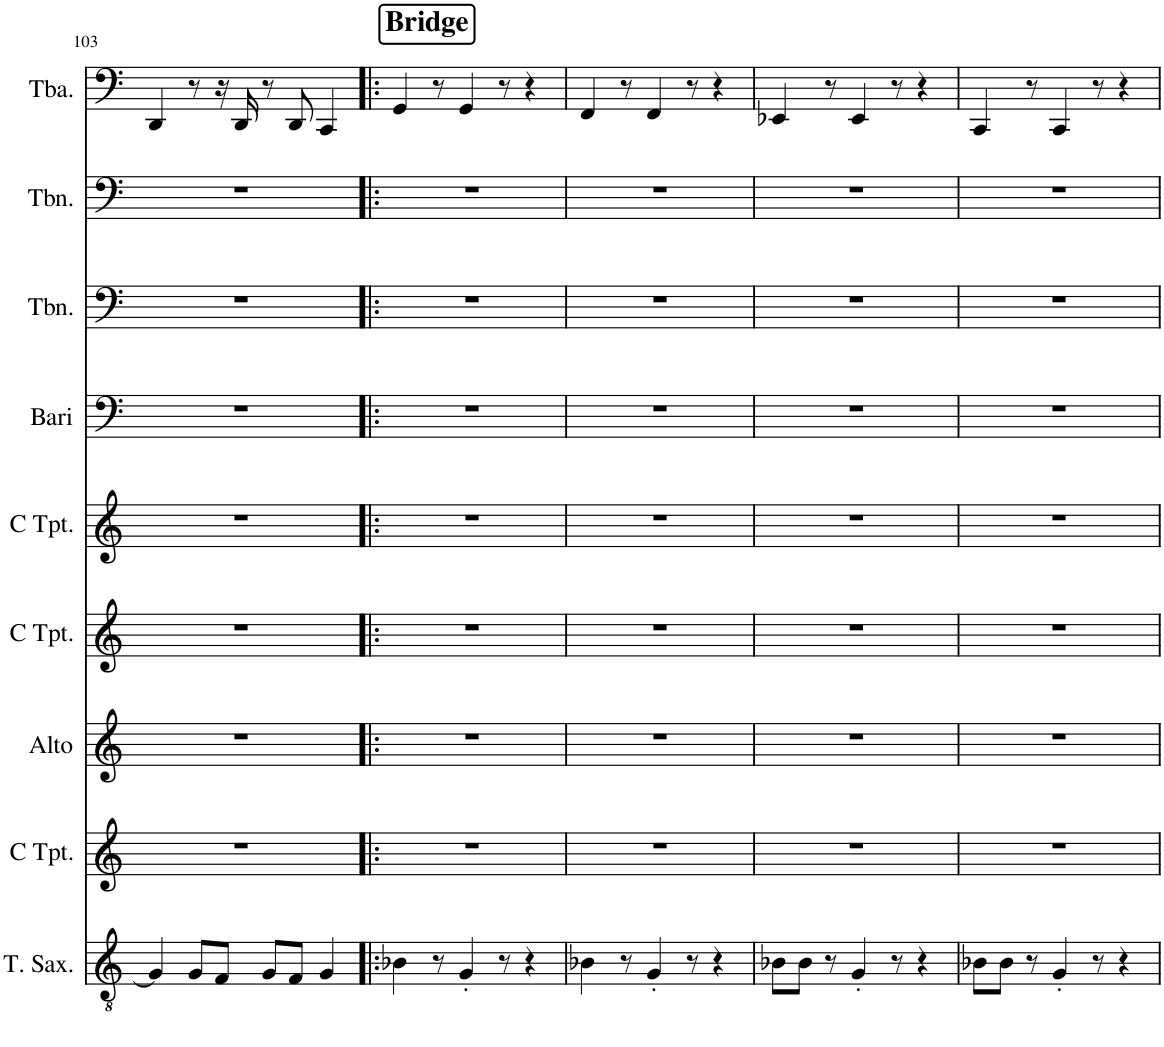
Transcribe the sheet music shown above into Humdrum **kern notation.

**kern	**kern	**kern	**kern	**kern	**kern	**kern	**kern	**kern
*part9	*part8	*part7	*part6	*part5	*part4	*part3	*part2	*part1
*staff9	*staff8	*staff7	*staff6	*staff5	*staff4	*staff3	*staff2	*staff1
*I"Tenor Saxophone	*I"C Trumpet	*I"Alto Sax	*I"C Trumpet	*I"C Trumpet	*I"Baritone Sax	*I"Trombone	*I"Trombone	*I"Tuba
*I'T. Sax.	*I'C Tpt.	*I'Alto	*I'C Tpt.	*I'C Tpt.	*I'Bari	*I'Tbn.	*I'Tbn.	*I'Tba.
!!LO:PB:g=z
*clefGv2	*clefG2	*clefG2	*clefG2	*clefG2	*clefF4	*clefF4	*clefF4	*clefF4
*Trd8c14	*	*	*	*	*	*	*	*
*k[]	*k[]	*k[]	*k[]	*k[]	*k[]	*k[]	*k[]	*k[]
*M4/4	*M4/4	*M4/4	*M4/4	*M4/4	*M4/4	*M4/4	*M4/4	*M4/4
=103	=103	=103	=103	=103	=103	=103	=103	=103
4G/]	1r	1r	1r	1r	1r	1r	1r	4DD/
8G/L	.	.	.	.	.	.	.	8r
8F/J	.	.	.	.	.	.	.	16r
.	.	.	.	.	.	.	.	16DD/
8G/L	.	.	.	.	.	.	.	8r
8F/J	.	.	.	.	.	.	.	8DD/
4G/	.	.	.	.	.	.	.	4CC/
!!LO:REH:place=s1:a:B:cj:fs=14:t=Bridge
=104!|:	=104!|:	=104!|:	=104!|:	=104!|:	=104!|:	=104!|:	=104!|:	=104!|:
4B-X\	1r	1r	1r	1r	1r	1r	1r	4GG/
8r	.	.	.	.	.	.	.	8r
4G'/	.	.	.	.	.	.	.	4GG/
8r	.	.	.	.	.	.	.	8r
4r	.	.	.	.	.	.	.	4r
=105	=105	=105	=105	=105	=105	=105	=105	=105
4B-X\	1r	1r	1r	1r	1r	1r	1r	4FF/
8r	.	.	.	.	.	.	.	8r
4G'/	.	.	.	.	.	.	.	4FF/
8r	.	.	.	.	.	.	.	8r
4r	.	.	.	.	.	.	.	4r
=106	=106	=106	=106	=106	=106	=106	=106	=106
8B-X\L	1r	1r	1r	1r	1r	1r	1r	4EE-X/
8B-\J	.	.	.	.	.	.	.	.
8r	.	.	.	.	.	.	.	8r
4G'/	.	.	.	.	.	.	.	4EE-/
8r	.	.	.	.	.	.	.	8r
4r	.	.	.	.	.	.	.	4r
=107	=107	=107	=107	=107	=107	=107	=107	=107
8B-X\L	1r	1r	1r	1r	1r	1r	1r	4CC/
8B-\J	.	.	.	.	.	.	.	.
8r	.	.	.	.	.	.	.	8r
4G'/	.	.	.	.	.	.	.	4CC/
8r	.	.	.	.	.	.	.	8r
4r	.	.	.	.	.	.	.	4r
=	=	=	=	=	=	=	=	=
*-	*-	*-	*-	*-	*-	*-	*-	*-
